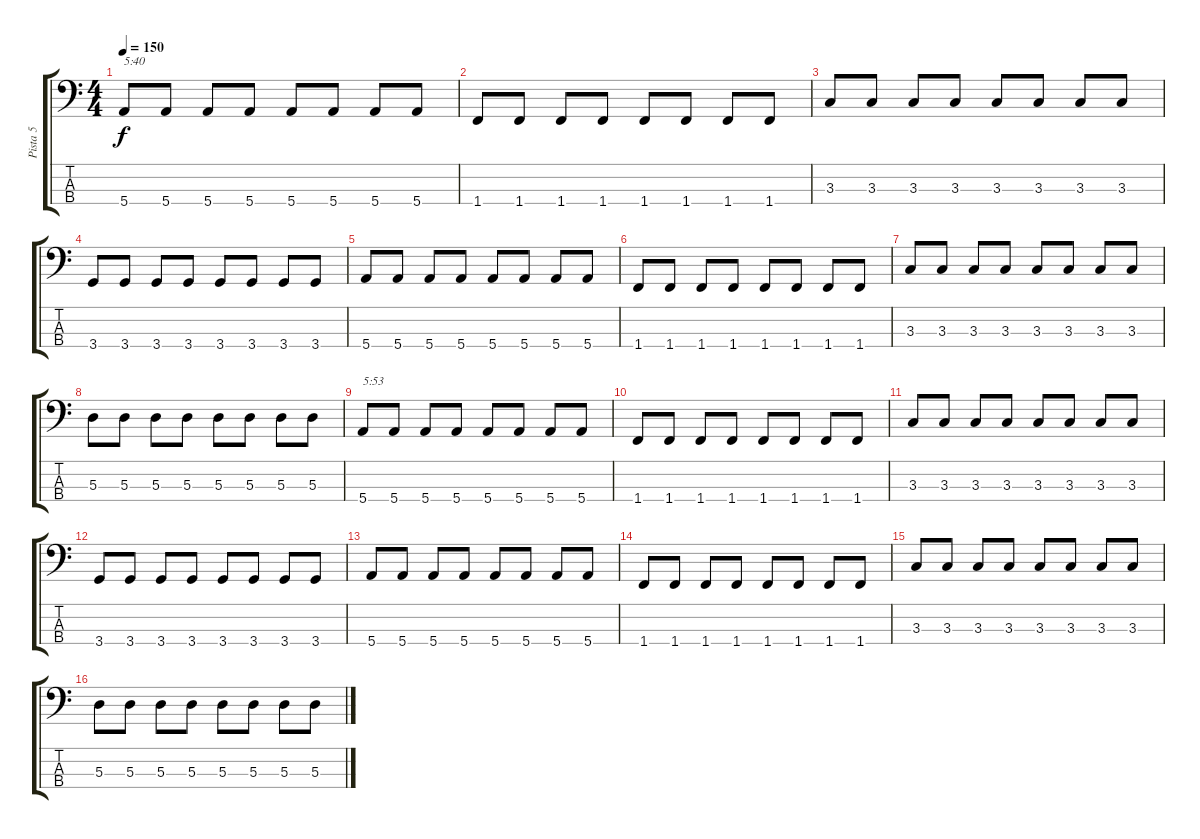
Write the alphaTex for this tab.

\track ("Pista 5" "Pista 5") {instrument electricbassfinger}
\staff {score tabs}
\tuning (G2 D2 A1 E1) {hide}
\ts (4 4)
\tempo 150
\clef f4
\ks c
5.4.8{txt "5:40" dy f} 5.4.8 5.4.8 5.4.8 5.4.8 5.4.8 5.4.8 5.4.8 |
1.4.8 1.4.8 1.4.8 1.4.8 1.4.8 1.4.8 1.4.8 1.4.8 |
3.3.8 3.3.8 3.3.8 3.3.8 3.3.8 3.3.8 3.3.8 3.3.8 |
3.4.8 3.4.8 3.4.8 3.4.8 3.4.8 3.4.8 3.4.8 3.4.8 |
5.4.8 5.4.8 5.4.8 5.4.8 5.4.8 5.4.8 5.4.8 5.4.8 |
1.4.8 1.4.8 1.4.8 1.4.8 1.4.8 1.4.8 1.4.8 1.4.8 |
3.3.8 3.3.8 3.3.8 3.3.8 3.3.8 3.3.8 3.3.8 3.3.8 |
5.3.8 5.3.8 5.3.8 5.3.8 5.3.8 5.3.8 5.3.8 5.3.8 |
5.4.8{txt "5:53"} 5.4.8 5.4.8 5.4.8 5.4.8 5.4.8 5.4.8 5.4.8 |
1.4.8 1.4.8 1.4.8 1.4.8 1.4.8 1.4.8 1.4.8 1.4.8 |
3.3.8 3.3.8 3.3.8 3.3.8 3.3.8 3.3.8 3.3.8 3.3.8 |
3.4.8 3.4.8 3.4.8 3.4.8 3.4.8 3.4.8 3.4.8 3.4.8 |
5.4.8 5.4.8 5.4.8 5.4.8 5.4.8 5.4.8 5.4.8 5.4.8 |
1.4.8 1.4.8 1.4.8 1.4.8 1.4.8 1.4.8 1.4.8 1.4.8 |
3.3.8 3.3.8 3.3.8 3.3.8 3.3.8 3.3.8 3.3.8 3.3.8 |
5.3.8 5.3.8 5.3.8 5.3.8 5.3.8 5.3.8 5.3.8 5.3.8
